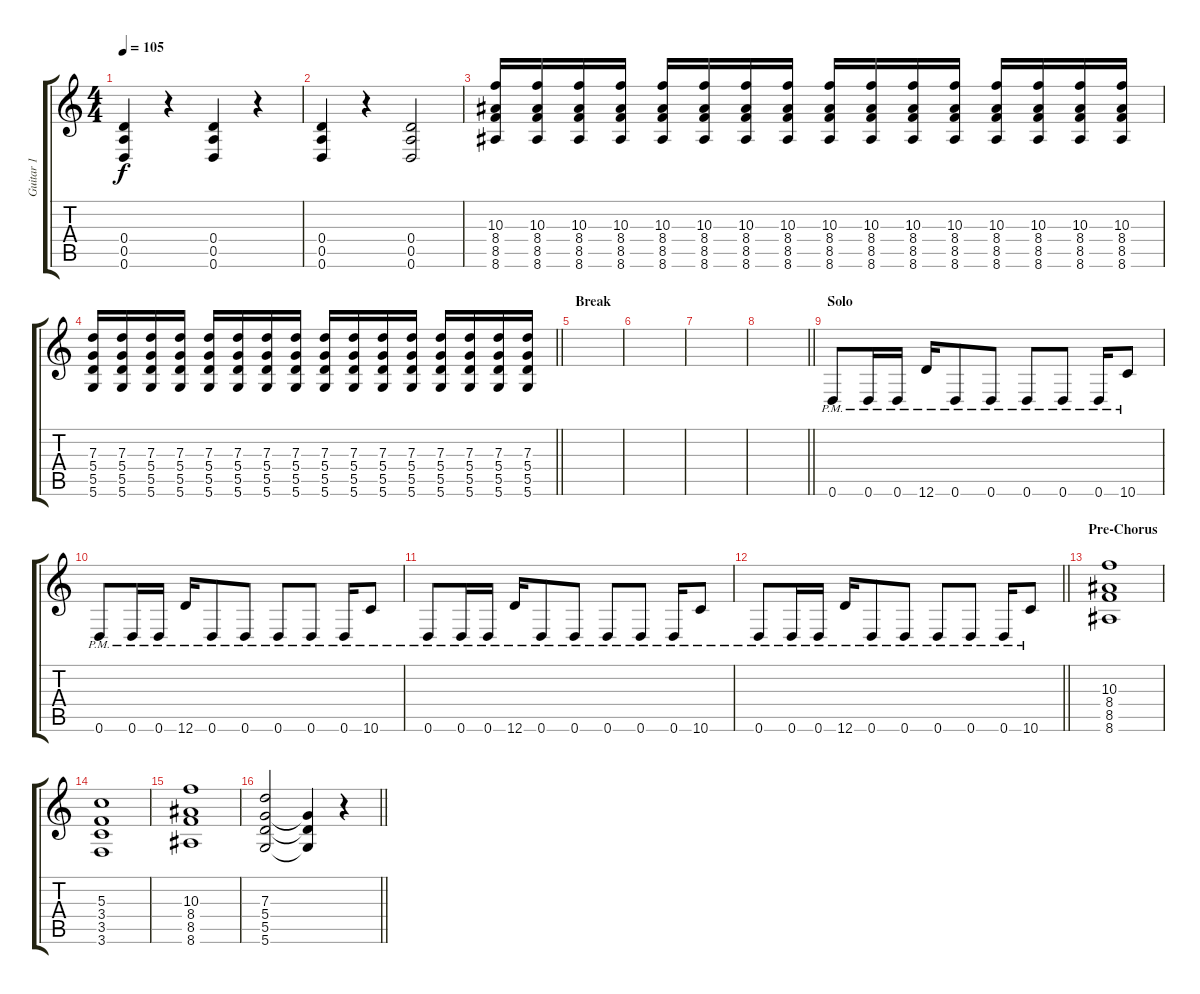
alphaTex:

\track ("Guitar 1" "Guitar 1") {instrument overdrivenguitar}
\staff {score tabs}
\tuning (E4 B3 G3 D3 A2 D2) {hide}
\ts (4 4)
\tempo 105
\clef g2
\ks c
(0.4 0.5 0.6).4{dy f} r.4 (0.4 0.5 0.6).4 r.4 |
(0.4 0.5 0.6).4 r.4 (0.4 0.5 0.6).2 |
(10.3 8.4 8.5 8.6).16 (10.3 8.4 8.5 8.6).16 (10.3 8.4 8.5 8.6).16 (10.3 8.4 8.5 8.6).16 (10.3 8.4 8.5 8.6).16 (10.3 8.4 8.5 8.6).16 (10.3 8.4 8.5 8.6).16 (10.3 8.4 8.5 8.6).16 (10.3 8.4 8.5 8.6).16 (10.3 8.4 8.5 8.6).16 (10.3 8.4 8.5 8.6).16 (10.3 8.4 8.5 8.6).16 (10.3 8.4 8.5 8.6).16 (10.3 8.4 8.5 8.6).16 (10.3 8.4 8.5 8.6).16 (10.3 8.4 8.5 8.6).16 |
\barLineRight lightlight
(7.3 5.4 5.5 5.6).16 (7.3 5.4 5.5 5.6).16 (7.3 5.4 5.5 5.6).16 (7.3 5.4 5.5 5.6).16 (7.3 5.4 5.5 5.6).16 (7.3 5.4 5.5 5.6).16 (7.3 5.4 5.5 5.6).16 (7.3 5.4 5.5 5.6).16 (7.3 5.4 5.5 5.6).16 (7.3 5.4 5.5 5.6).16 (7.3 5.4 5.5 5.6).16 (7.3 5.4 5.5 5.6).16 (7.3 5.4 5.5 5.6).16 (7.3 5.4 5.5 5.6).16 (7.3 5.4 5.5 5.6).16 (7.3 5.4 5.5 5.6).16 |
\section ("" "Break")
|
|
|
\barLineRight lightlight
|
\section ("" "Solo")
0.6{pm}.8 0.6{pm}.16 0.6{pm}.16 12.6{pm}.16 0.6{pm}.8 0.6{pm}.8 0.6{pm}.8 0.6{pm}.8 0.6{pm}.16 10.6{pm}.8 |
0.6{pm}.8 0.6{pm}.16 0.6{pm}.16 12.6{pm}.16 0.6{pm}.8 0.6{pm}.8 0.6{pm}.8 0.6{pm}.8 0.6{pm}.16 10.6{pm}.8 |
0.6{pm}.8 0.6{pm}.16 0.6{pm}.16 12.6{pm}.16 0.6{pm}.8 0.6{pm}.8 0.6{pm}.8 0.6{pm}.8 0.6{pm}.16 10.6{pm}.8 |
\barLineRight lightlight
0.6{pm}.8 0.6{pm}.16 0.6{pm}.16 12.6{pm}.16 0.6{pm}.8 0.6{pm}.8 0.6{pm}.8 0.6{pm}.8 0.6{pm}.16 10.6{pm}.8 |
\section ("" "Pre-Chorus")
(10.3 8.4 8.5 8.6).1 |
(5.3 3.4 3.5 3.6).1 |
(10.3 8.4 8.5 8.6).1 |
\barLineRight lightlight
(7.3 5.4 5.5 5.6).2 (5.4{t} 5.5{t} 5.6{t}).4 r.4
